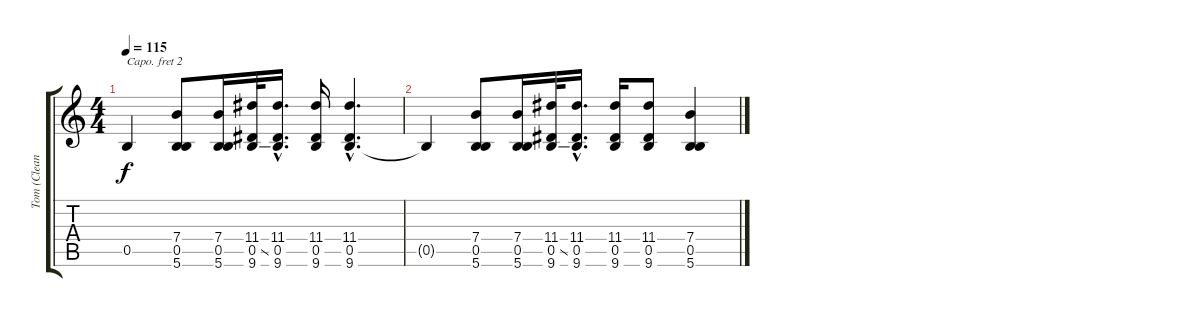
\track ("Tom (Clean Guitar)" "Tom (Clean") {instrument electricguitarjazz}
\staff {score tabs}
\capo 2
\tuning (E4 B3 G3 D3 A2 E2) {hide}
\ts (4 4)
\tempo 115
\clef g2
\ks c
0.5{t}.4{dy f} (7.4 0.5 5.6).8 (7.4 0.5 5.6).16 (11.4 0.5{ss} 9.6).32 (11.4{hac} 0.5{hac} 9.6{hac}).16{d} (11.4 0.5 9.6).16 (11.4{hac} 0.5{hac} 9.6{hac}).4{d} |
0.5{t}.4 (7.4 0.5 5.6).8 (7.4 0.5 5.6).16 (11.4 0.5{ss} 9.6).32 (11.4{hac} 0.5{hac} 9.6{hac}).16{d} (11.4 0.5 9.6).16 (11.4 0.5 9.6).8 (7.4 0.5 5.6).4
